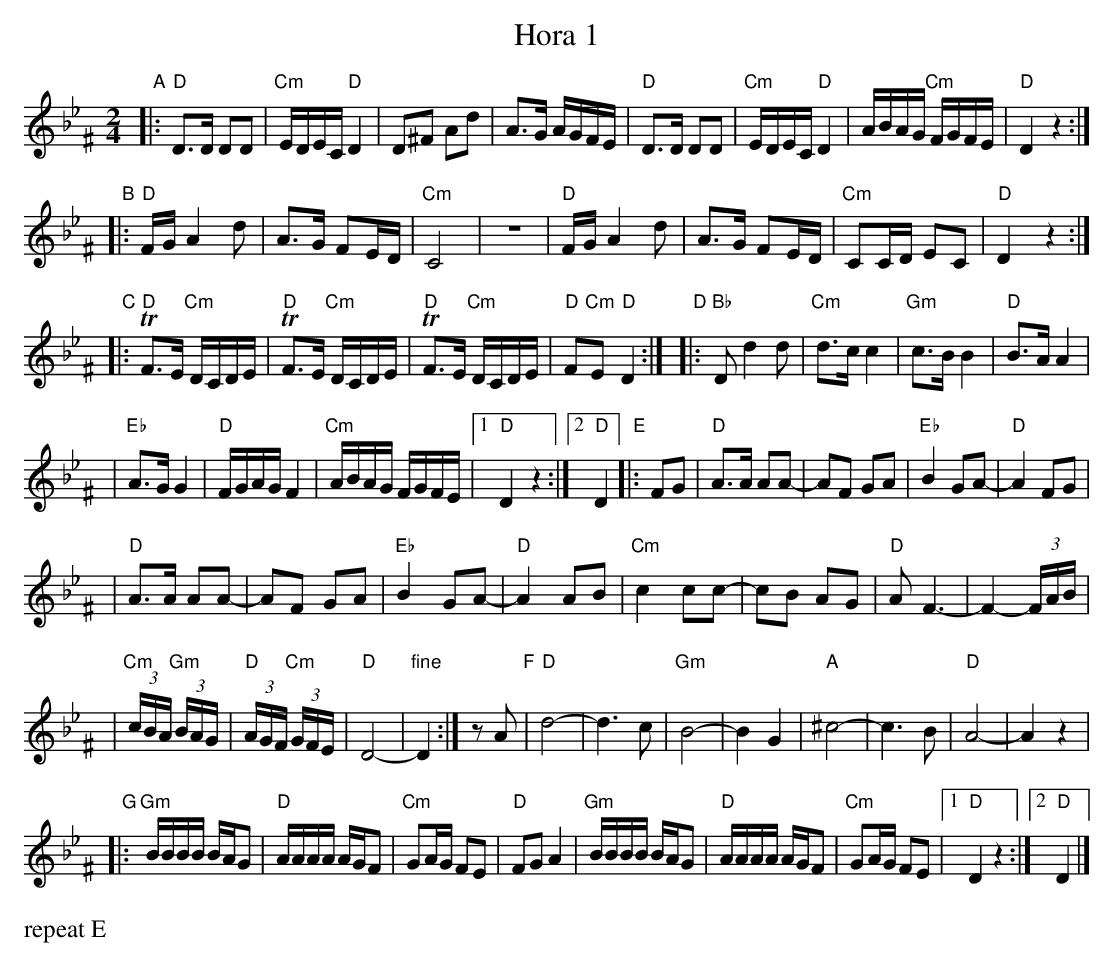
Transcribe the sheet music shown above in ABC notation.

X:1
T: Hora 1
M: 2/4
L: 1/16
K: Dphr^F
"A"\
|:"D"D3D D2D2 | "Cm"EDEC "D"D4 | D2^F2 A2d2 | A3G AGFE \
| "D"D3D D2D2 | "Cm"EDEC "D"D4 | ABAG "Cm"FGFE | "D"D4 z4 :|
"B"\
|:"D"FG A4 d2 | A3G F2ED | "Cm"C8 | z8 \
| "D"FG A4 d2 | A3G F2ED | "Cm"C2CD E2C2 | "D"D4 z4 :|
"C"\
|: "D"TF3E "Cm"DCDE | "D"TF3E "Cm"DCDE | "D"TF3E "Cm"DCDE | "D"F2"Cm"E2 "D"D4 :| \
"D"\
|:"Bb"D2 d4 d2 | "Cm"d3c c4 | "Gm"c3B B4 | "D"B3A A4 |
| "Eb"A3G G4 | "D"FGAG F4 | "Cm"ABAG FGFE |1 "D"D4 z4 :|2 "D"D4 \
"E"\
|: F2G2 \
| "D"A3A A2A2- | A2F2 G2A2 | "Eb"B4 G2A2- | "D"A4 F2G2 |
| "D"A3A A2A2- | A2F2 G2A2 | "Eb"B4 G2A2- | "D"A4 A2B2 \
| "Cm"c4 c2c2- | c2B2 A2G2 | "D"A2 F6- | F4- (3FAB |
| "Cm"(3cBA "Gm"(3BAG | "D"(3AGF "Cm"(3GFE | "D"D8- | "fine"D4 :| \
z2A2 \
"F"\
| "D"d8- | d6 c2 | "Gm"B8- | B4 G4 \
| "A"^c8- | c6 B2 | "D"A8- | A4 z4 |
"G"\
|:"Gm"BBBB BAG2 | "D"AAAA AGF2 | "Cm"G2AG F2E2 | "D"F2G2 A4 \
| "Gm"BBBB BAG2 | "D"AAAA AGF2 | "Cm"G2AG F2E2 |1"D"D4 z4 :|2 "D"D4 |]
